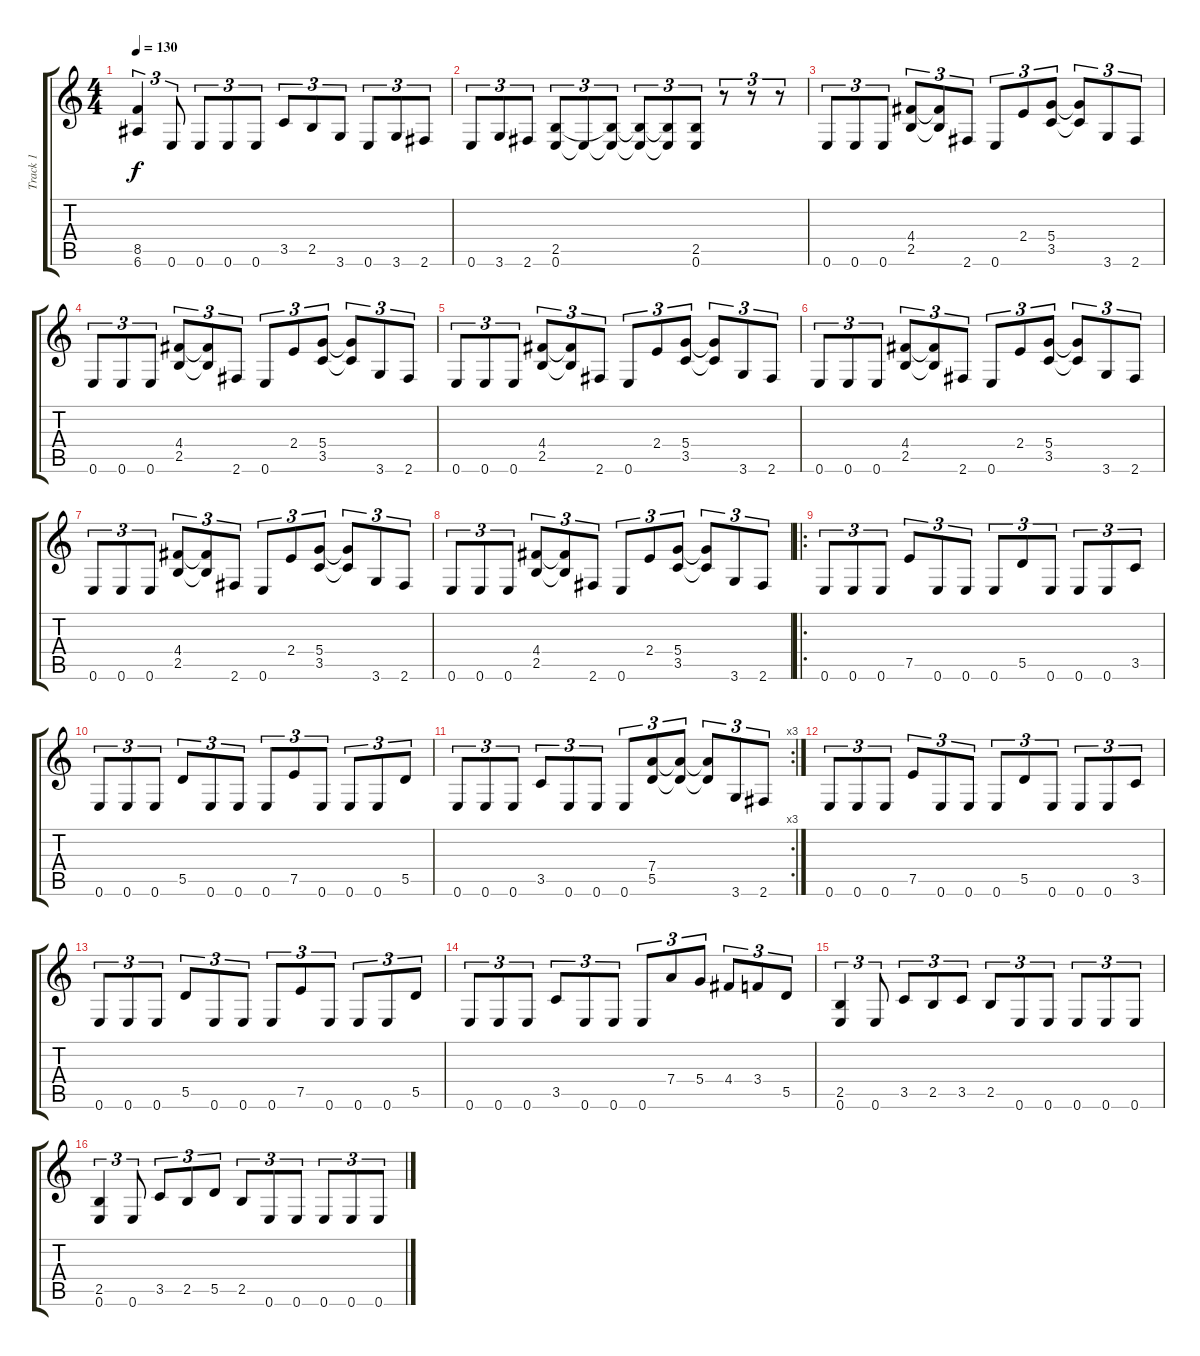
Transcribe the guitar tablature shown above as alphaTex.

\track ("Track 1" "Track 1") {instrument distortionguitar}
\staff {score tabs}
\tuning (E4 B3 G3 D3 A2 E2) {hide}
\ts (4 4)
\tempo 130
\clef g2
\ks c
(8.5 6.6).4{tu (3 2) dy f} 0.6.8{tu (3 2)} 0.6.8{tu (3 2)} 0.6.8{tu (3 2)} 0.6.8{tu (3 2)} 3.5.8{tu (3 2)} 2.5.8{tu (3 2)} 3.6.8{tu (3 2)} 0.6.8{tu (3 2)} 3.6.8{tu (3 2)} 2.6.8{tu (3 2)} |
0.6.8{tu (3 2)} 3.6.8{tu (3 2)} 2.6.8{tu (3 2)} (2.5 0.6).8{tu (3 2)} 0.6{t}.8{tu (3 2)} (2.5{t} 0.6{t}).8{tu (3 2)} (2.5{t} 0.6{t}).8{tu (3 2)} (2.5{t} 0.6{t}).8{tu (3 2)} (2.5 0.6).8{tu (3 2)} r.8{tu (3 2)} r.8{tu (3 2)} r.8{tu (3 2)} |
0.6.8{tu (3 2)} 0.6.8{tu (3 2)} 0.6.8{tu (3 2)} (4.4 2.5).8{tu (3 2)} (4.4{t} 2.5{t}).8{tu (3 2)} 2.6.8{tu (3 2)} 0.6.8{tu (3 2)} 2.4.8{tu (3 2)} (5.4 3.5).8{tu (3 2)} (5.4{t} 3.5{t}).8{tu (3 2)} 3.6.8{tu (3 2)} 2.6.8{tu (3 2)} |
0.6.8{tu (3 2)} 0.6.8{tu (3 2)} 0.6.8{tu (3 2)} (4.4 2.5).8{tu (3 2)} (4.4{t} 2.5{t}).8{tu (3 2)} 2.6.8{tu (3 2)} 0.6.8{tu (3 2)} 2.4.8{tu (3 2)} (5.4 3.5).8{tu (3 2)} (5.4{t} 3.5{t}).8{tu (3 2)} 3.6.8{tu (3 2)} 2.6.8{tu (3 2)} |
0.6.8{tu (3 2)} 0.6.8{tu (3 2)} 0.6.8{tu (3 2)} (4.4 2.5).8{tu (3 2)} (4.4{t} 2.5{t}).8{tu (3 2)} 2.6.8{tu (3 2)} 0.6.8{tu (3 2)} 2.4.8{tu (3 2)} (5.4 3.5).8{tu (3 2)} (5.4{t} 3.5{t}).8{tu (3 2)} 3.6.8{tu (3 2)} 2.6.8{tu (3 2)} |
0.6.8{tu (3 2)} 0.6.8{tu (3 2)} 0.6.8{tu (3 2)} (4.4 2.5).8{tu (3 2)} (4.4{t} 2.5{t}).8{tu (3 2)} 2.6.8{tu (3 2)} 0.6.8{tu (3 2)} 2.4.8{tu (3 2)} (5.4 3.5).8{tu (3 2)} (5.4{t} 3.5{t}).8{tu (3 2)} 3.6.8{tu (3 2)} 2.6.8{tu (3 2)} |
0.6.8{tu (3 2)} 0.6.8{tu (3 2)} 0.6.8{tu (3 2)} (4.4 2.5).8{tu (3 2)} (4.4{t} 2.5{t}).8{tu (3 2)} 2.6.8{tu (3 2)} 0.6.8{tu (3 2)} 2.4.8{tu (3 2)} (5.4 3.5).8{tu (3 2)} (5.4{t} 3.5{t}).8{tu (3 2)} 3.6.8{tu (3 2)} 2.6.8{tu (3 2)} |
0.6.8{tu (3 2)} 0.6.8{tu (3 2)} 0.6.8{tu (3 2)} (4.4 2.5).8{tu (3 2)} (4.4{t} 2.5{t}).8{tu (3 2)} 2.6.8{tu (3 2)} 0.6.8{tu (3 2)} 2.4.8{tu (3 2)} (5.4 3.5).8{tu (3 2)} (5.4{t} 3.5{t}).8{tu (3 2)} 3.6.8{tu (3 2)} 2.6.8{tu (3 2)} |
\ro
0.6.8{tu (3 2)} 0.6.8{tu (3 2)} 0.6.8{tu (3 2)} 7.5.8{tu (3 2)} 0.6.8{tu (3 2)} 0.6.8{tu (3 2)} 0.6.8{tu (3 2)} 5.5.8{tu (3 2)} 0.6.8{tu (3 2)} 0.6.8{tu (3 2)} 0.6.8{tu (3 2)} 3.5.8{tu (3 2)} |
0.6.8{tu (3 2)} 0.6.8{tu (3 2)} 0.6.8{tu (3 2)} 5.5.8{tu (3 2)} 0.6.8{tu (3 2)} 0.6.8{tu (3 2)} 0.6.8{tu (3 2)} 7.5.8{tu (3 2)} 0.6.8{tu (3 2)} 0.6.8{tu (3 2)} 0.6.8{tu (3 2)} 5.5.8{tu (3 2)} |
\rc 3
0.6.8{tu (3 2)} 0.6.8{tu (3 2)} 0.6.8{tu (3 2)} 3.5.8{tu (3 2)} 0.6.8{tu (3 2)} 0.6.8{tu (3 2)} 0.6.8{tu (3 2)} (7.4 5.5).8{tu (3 2)} (7.4{t} 5.5{t}).8{tu (3 2)} (7.4{t} 5.5{t}).8{tu (3 2)} 3.6.8{tu (3 2)} 2.6.8{tu (3 2)} |
0.6.8{tu (3 2)} 0.6.8{tu (3 2)} 0.6.8{tu (3 2)} 7.5.8{tu (3 2)} 0.6.8{tu (3 2)} 0.6.8{tu (3 2)} 0.6.8{tu (3 2)} 5.5.8{tu (3 2)} 0.6.8{tu (3 2)} 0.6.8{tu (3 2)} 0.6.8{tu (3 2)} 3.5.8{tu (3 2)} |
0.6.8{tu (3 2)} 0.6.8{tu (3 2)} 0.6.8{tu (3 2)} 5.5.8{tu (3 2)} 0.6.8{tu (3 2)} 0.6.8{tu (3 2)} 0.6.8{tu (3 2)} 7.5.8{tu (3 2)} 0.6.8{tu (3 2)} 0.6.8{tu (3 2)} 0.6.8{tu (3 2)} 5.5.8{tu (3 2)} |
0.6.8{tu (3 2)} 0.6.8{tu (3 2)} 0.6.8{tu (3 2)} 3.5.8{tu (3 2)} 0.6.8{tu (3 2)} 0.6.8{tu (3 2)} 0.6.8{tu (3 2)} 7.4.8{tu (3 2)} 5.4.8{tu (3 2)} 4.4.8{tu (3 2)} 3.4.8{tu (3 2)} 5.5.8{tu (3 2)} |
(2.5 0.6).4{tu (3 2)} 0.6.8{tu (3 2)} 3.5.8{tu (3 2)} 2.5.8{tu (3 2)} 3.5.8{tu (3 2)} 2.5.8{tu (3 2)} 0.6.8{tu (3 2)} 0.6.8{tu (3 2)} 0.6.8{tu (3 2)} 0.6.8{tu (3 2)} 0.6.8{tu (3 2)} |
(2.5 0.6).4{tu (3 2)} 0.6.8{tu (3 2)} 3.5.8{tu (3 2)} 2.5.8{tu (3 2)} 5.5.8{tu (3 2)} 2.5.8{tu (3 2)} 0.6.8{tu (3 2)} 0.6.8{tu (3 2)} 0.6.8{tu (3 2)} 0.6.8{tu (3 2)} 0.6.8{tu (3 2)}
